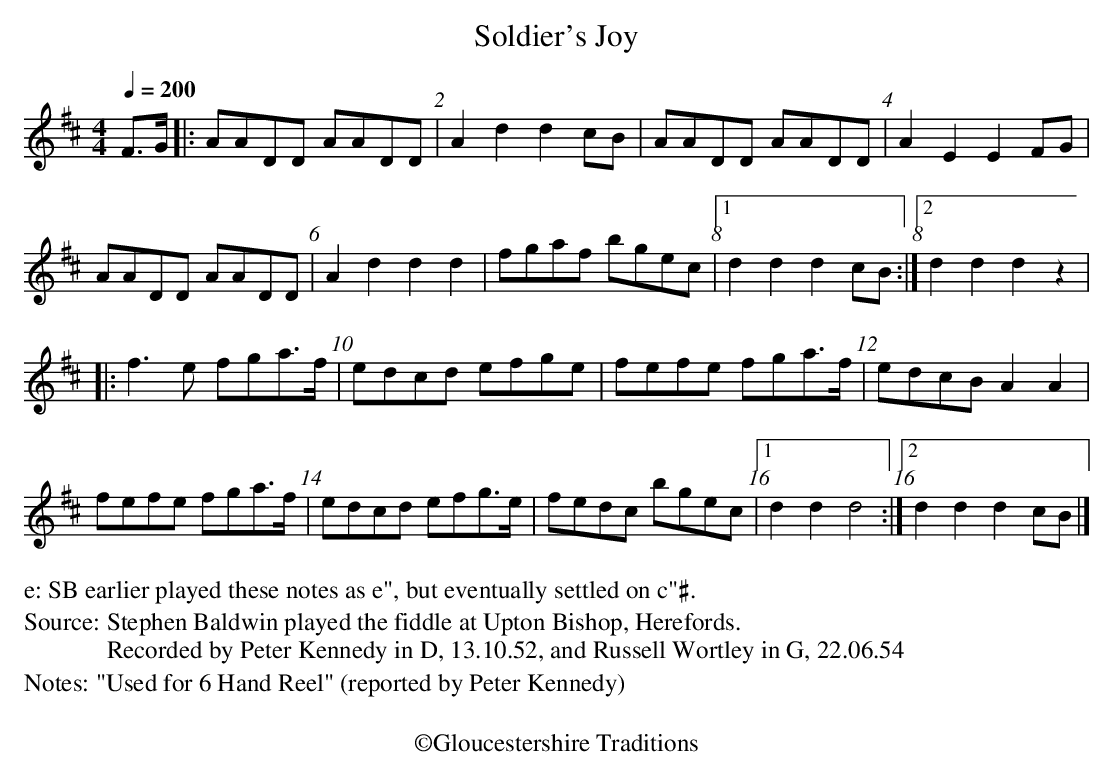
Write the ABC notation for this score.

X:1
T:Soldier's Joy
Q:1/4=200
M:4/4
L:1/8
K:D
F>G |: AADD AADD | A2 d2 d2 cB | AADD AADD | A2 E2 E2 FG |
AADD AADD | A2 d2 d2 d2 |fgaf bge"@-3,10e"c |1 d2 d2 d2 cB :|2 d2 d2 d2 z2 |
|: f3 e fga>f | edcd efge | fefe fga>f |edcB A2 A2 |
fefe fga>f | edcd efg>e | fedc bge"@-3,10e"c |1 d2 d2 d4 :|2 d2 d2 d2 cB |]
